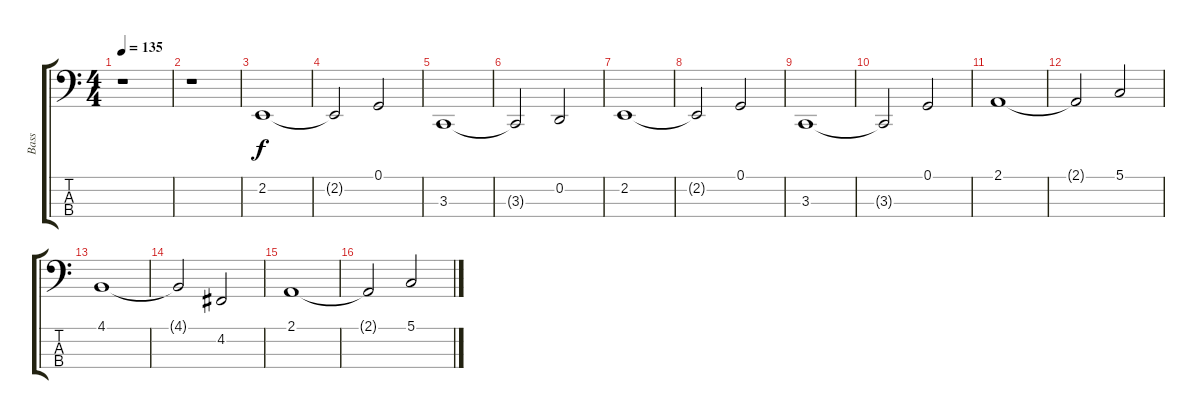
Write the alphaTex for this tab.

\track ("Bass" "Bass") {instrument lead8bassandlead}
\staff {score tabs}
\tuning (G2 D2 A1 E1) {hide}
\ts (4 4)
\tempo 135
\clef f4
\ks c
r.1{dy f} |
r.1 |
2.2.1{volume 16 balance 0} |
2.2{t}.2 0.1.2{balance 12} |
3.3.1{balance 15} |
3.3{t}.2 0.2.2{balance 3} |
2.2.1{balance 1} |
2.2{t}.2 0.1.2{balance 12} |
3.3.1{balance 15} |
3.3{t}.2 0.1.2{balance 4} |
2.1.1{balance 0} |
2.1{t}.2 5.1.2{balance 12} |
4.1.1{balance 16} |
4.1{t}.2 4.2.2{balance 4} |
2.1.1{balance 0} |
2.1{t}.2 5.1.2{balance 12}
